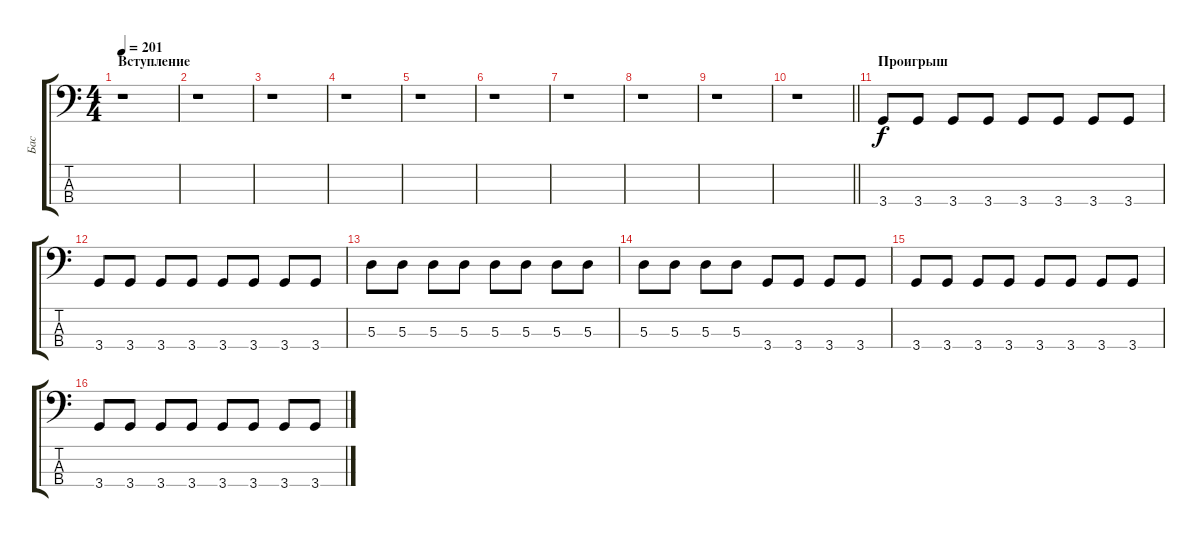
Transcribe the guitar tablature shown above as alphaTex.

\track ("Бас" "Бас") {instrument electricbassfinger}
\staff {score tabs}
\tuning (G2 D2 A1 E1) {hide}
\ts (4 4)
\section ("" "Вступление")
\tempo 201
\clef f4
\ks c
r.1{dy f instrument electricbassfinger} |
r.1 |
r.1 |
r.1 |
r.1 |
r.1 |
r.1 |
r.1 |
r.1 |
\barLineRight lightlight
r.1 |
\section ("" "Проигрыш")
3.4.8 3.4.8 3.4.8 3.4.8 3.4.8 3.4.8 3.4.8 3.4.8 |
3.4.8 3.4.8 3.4.8 3.4.8 3.4.8 3.4.8 3.4.8 3.4.8 |
5.3.8 5.3.8 5.3.8 5.3.8 5.3.8 5.3.8 5.3.8 5.3.8 |
5.3.8 5.3.8 5.3.8 5.3.8 3.4.8 3.4.8 3.4.8 3.4.8 |
3.4.8 3.4.8 3.4.8 3.4.8 3.4.8 3.4.8 3.4.8 3.4.8 |
3.4.8 3.4.8 3.4.8 3.4.8 3.4.8 3.4.8 3.4.8 3.4.8
